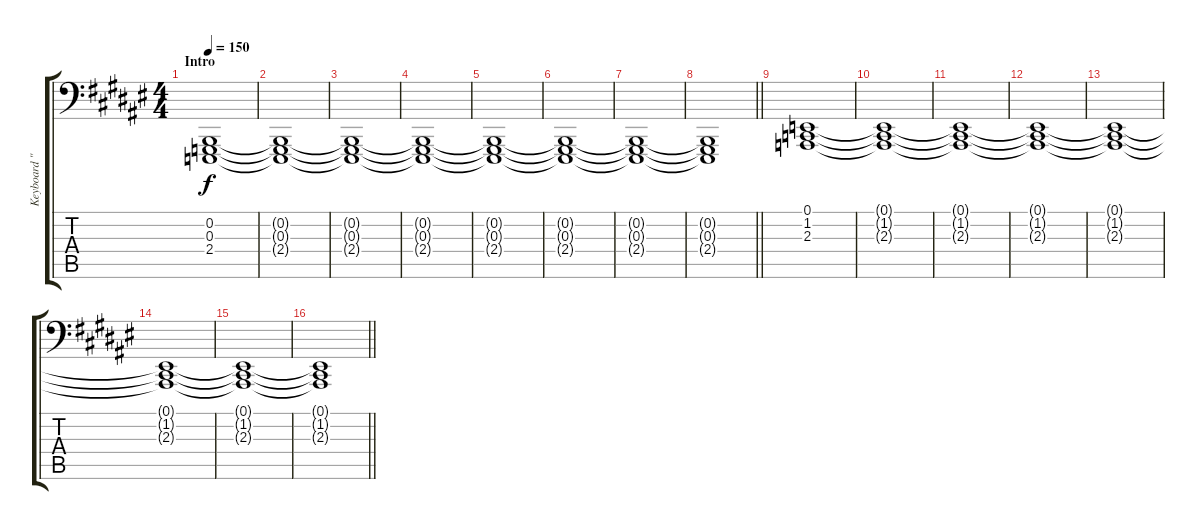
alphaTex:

\track ("Keyboard \"Left Hand\"" "Keyboard \"") {instrument stringensemble1}
\staff {score tabs}
\tuning (E2 B1 G1 D1 A0 E0) {hide}
\ts (4 4)
\section ("" "Intro")
\tempo 150
\clef f4
\ks d#minor
(0.2 0.3 2.4).1{dy f instrument stringensemble1} |
(0.2{t} 0.3{t} 2.4{t}).1 |
(0.2{t} 0.3{t} 2.4{t}).1 |
(0.2{t} 0.3{t} 2.4{t}).1 |
(0.2{t} 0.3{t} 2.4{t}).1 |
(0.2{t} 0.3{t} 2.4{t}).1 |
(0.2{t} 0.3{t} 2.4{t}).1 |
\barLineRight lightlight
(0.2{t} 0.3{t} 2.4{t}).1 |
(0.1 1.2 2.3).1 |
(0.1{t} 1.2{t} 2.3{t}).1 |
(0.1{t} 1.2{t} 2.3{t}).1 |
(0.1{t} 1.2{t} 2.3{t}).1 |
(0.1{t} 1.2{t} 2.3{t}).1 |
(0.1{t} 1.2{t} 2.3{t}).1 |
(0.1{t} 1.2{t} 2.3{t}).1 |
\barLineRight lightlight
(0.1{t} 1.2{t} 2.3{t}).1
